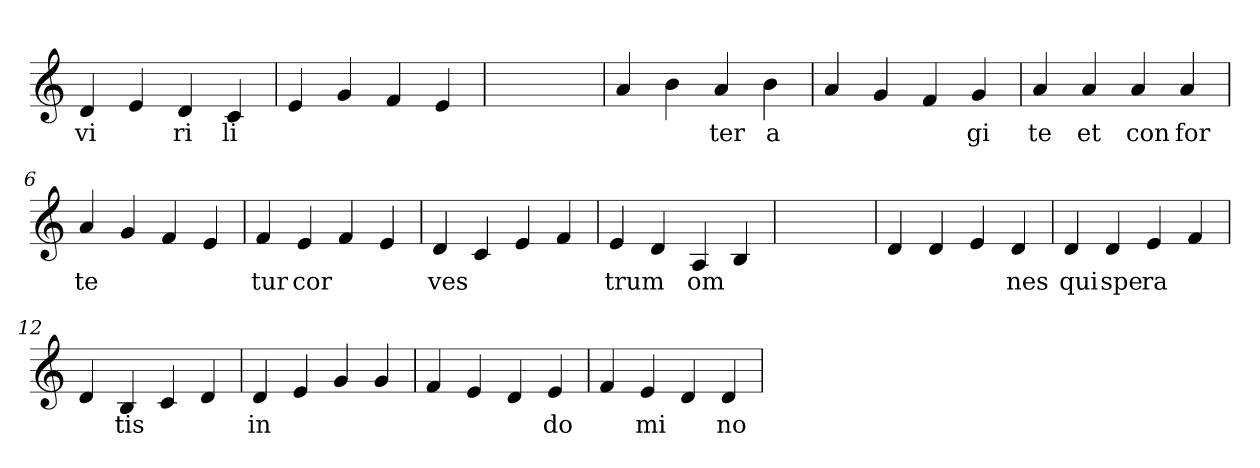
**kern	**text
*part1	*part1
*staff1	*staff1
*clefG2	*
=1	=1
4d	vi
4e	.
4d	ri
4c	li
=2	=2
4e	.
4g	.
4f	.
4e	.
=3	=3
1ryy	.
=3	=3
4a	.
4b	.
4a	ter
4b	a
=4	=4
4a	.
4g	.
4f	.
4g	gi
=5	=5
4a	te
4a	et
4a	con
4a	for
=6	=6
4a	te
4g	.
4f	.
4e	.
=7	=7
4f	tur
4e	cor
4f	.
4e	.
=8	=8
4d	ves
4c	.
4e	.
4f	.
=9	=9
4e	trum
4d	.
4A	om
4B	.
=10	=10
1ryy	.
=10	=10
4d	.
4d	.
4e	.
4d	nes
=11	=11
4d	qui
4d	spe
4e	ra
4f	.
=12	=12
4d	.
4B	tis
4c	.
4d	.
=13	=13
4d	in
4e	.
4g	.
4g	.
=14	=14
4f	.
4e	.
4d	.
4e	do
=15	=15
4f	.
4e	mi
4d	.
4d	no
=	=
*-	*-
